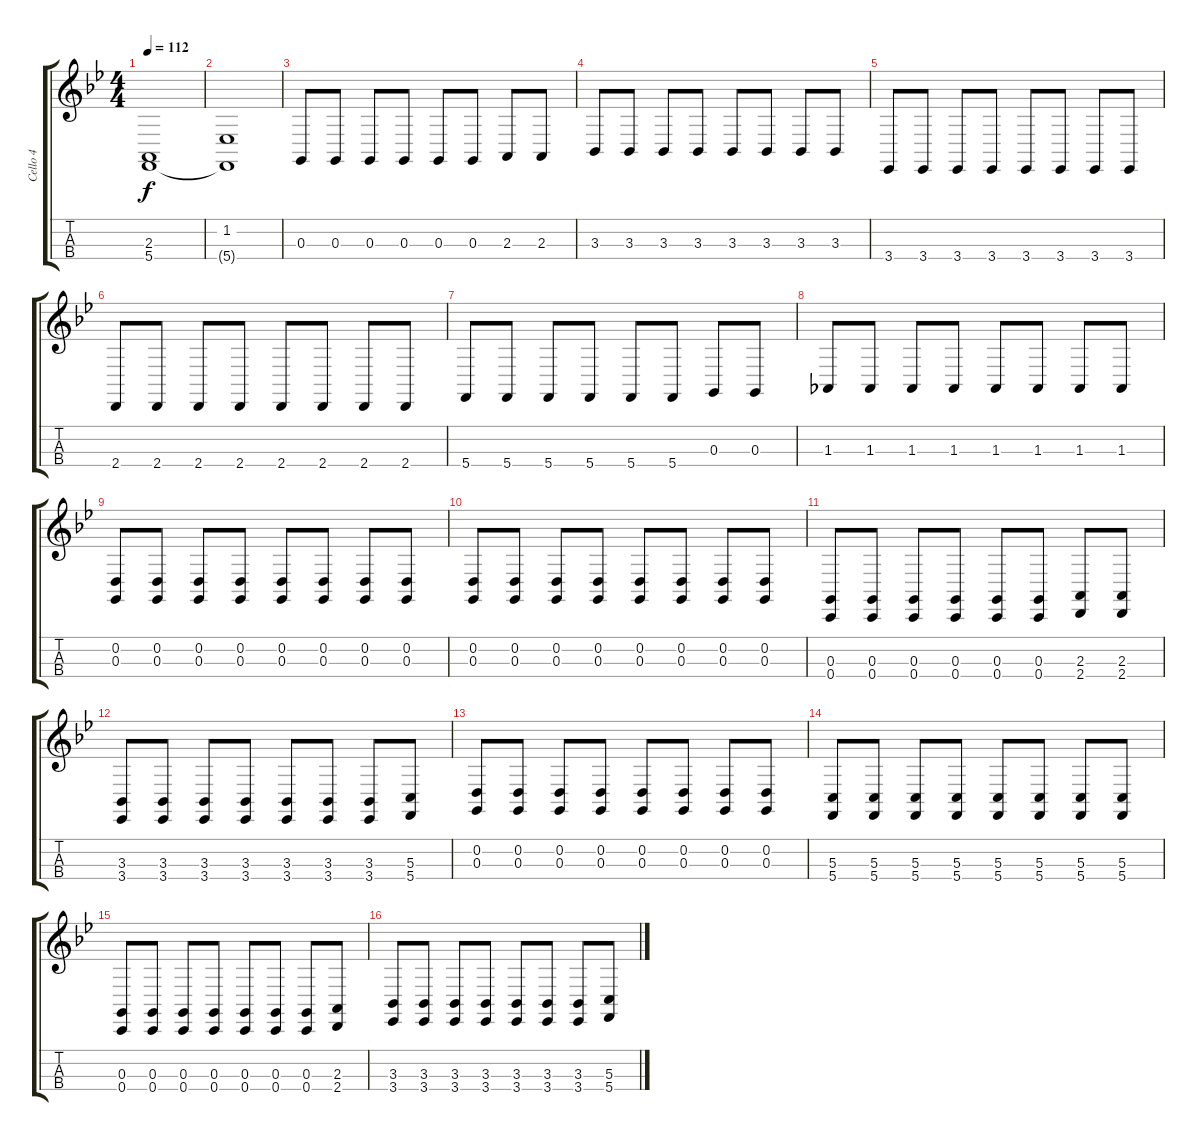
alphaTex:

\track ("Cello 4" "Cello 4") {instrument cello}
\staff {score tabs}
\tuning (A3 D3 G2 C2) {hide}
\ts (4 4)
\tempo 112
\clef g2
\ks bb
(2.3 5.4).1{dy f} |
(1.2 5.4{t}).1 |
0.3.8 0.3.8 0.3.8 0.3.8 0.3.8 0.3.8 2.3.8 2.3.8 |
3.3.8 3.3.8 3.3.8 3.3.8 3.3.8 3.3.8 3.3.8 3.3.8 |
3.4.8 3.4.8 3.4.8 3.4.8 3.4.8 3.4.8 3.4.8 3.4.8 |
2.4.8 2.4.8 2.4.8 2.4.8 2.4.8 2.4.8 2.4.8 2.4.8 |
5.4.8 5.4.8 5.4.8 5.4.8 5.4.8 5.4.8 0.3.8 0.3.8 |
1.3.8 1.3.8 1.3.8 1.3.8 1.3.8 1.3.8 1.3.8 1.3.8 |
(0.2 0.3).8 (0.2 0.3).8 (0.2 0.3).8 (0.2 0.3).8 (0.2 0.3).8 (0.2 0.3).8 (0.2 0.3).8 (0.2 0.3).8 |
(0.2 0.3).8 (0.2 0.3).8 (0.2 0.3).8 (0.2 0.3).8 (0.2 0.3).8 (0.2 0.3).8 (0.2 0.3).8 (0.2 0.3).8 |
(0.3 0.4).8 (0.3 0.4).8 (0.3 0.4).8 (0.3 0.4).8 (0.3 0.4).8 (0.3 0.4).8 (2.3 2.4).8 (2.3 2.4).8 |
(3.3 3.4).8 (3.3 3.4).8 (3.3 3.4).8 (3.3 3.4).8 (3.3 3.4).8 (3.3 3.4).8 (3.3 3.4).8 (5.3 5.4).8 |
(0.2 0.3).8 (0.2 0.3).8 (0.2 0.3).8 (0.2 0.3).8 (0.2 0.3).8 (0.2 0.3).8 (0.2 0.3).8 (0.2 0.3).8 |
(5.3 5.4).8 (5.3 5.4).8 (5.3 5.4).8 (5.3 5.4).8 (5.3 5.4).8 (5.3 5.4).8 (5.3 5.4).8 (5.3 5.4).8 |
(0.3 0.4).8 (0.3 0.4).8 (0.3 0.4).8 (0.3 0.4).8 (0.3 0.4).8 (0.3 0.4).8 (0.3 0.4).8 (2.3 2.4).8 |
(3.3 3.4).8 (3.3 3.4).8 (3.3 3.4).8 (3.3 3.4).8 (3.3 3.4).8 (3.3 3.4).8 (3.3 3.4).8 (5.3 5.4).8
